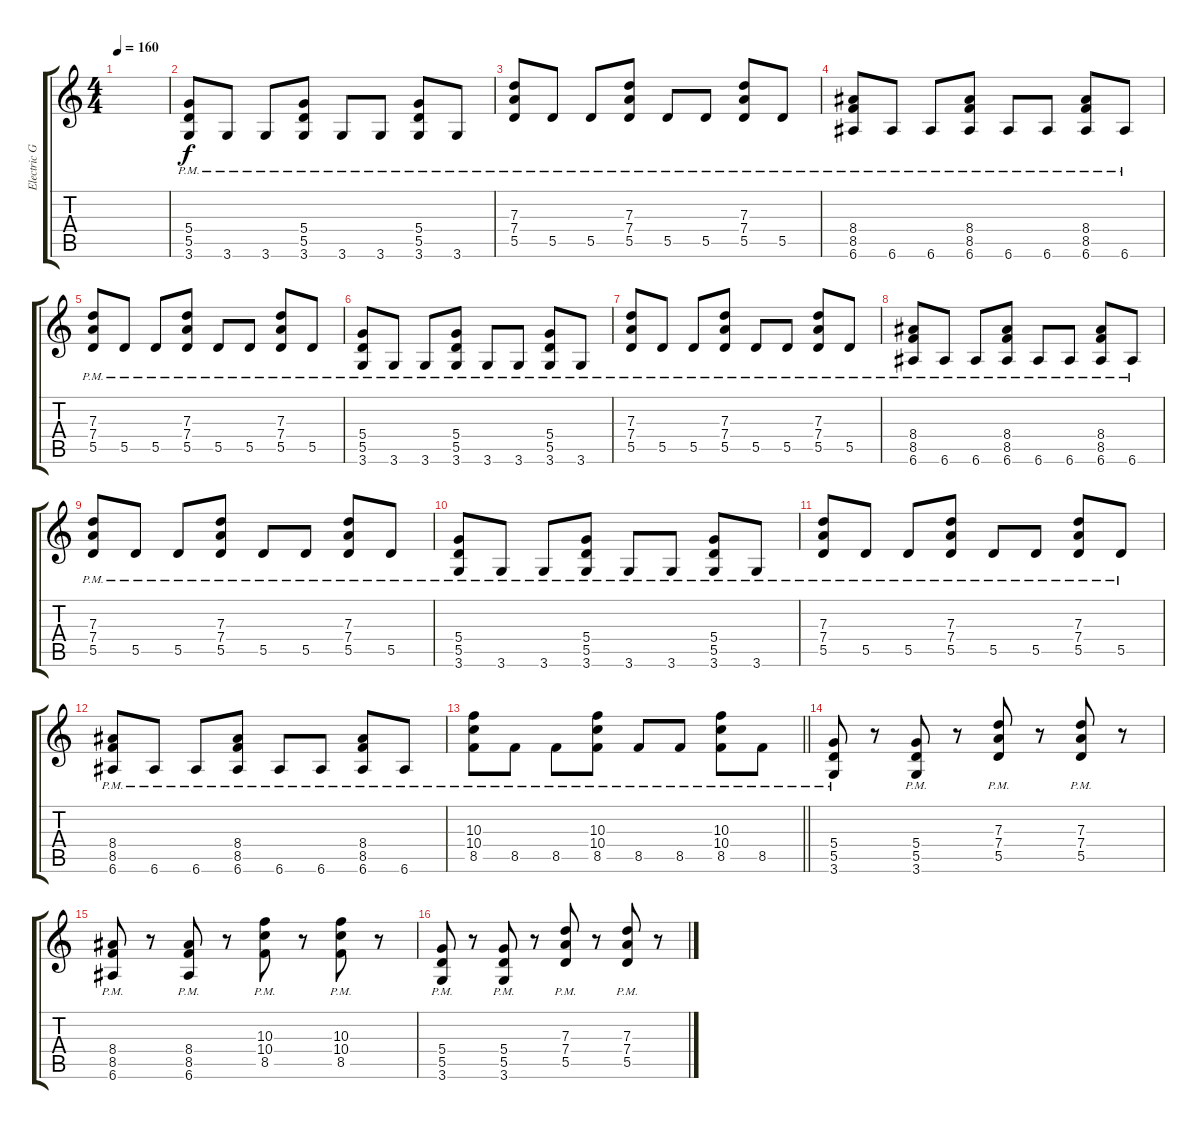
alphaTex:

\track ("Electric Guitar" "Electric G") {instrument distortionguitar}
\staff {score tabs}
\tuning (E4 B3 G3 D3 A2 E2) {hide}
\ts (4 4)
\tempo 160
\clef g2
\ks c
|
(5.4{pm} 5.5{pm} 3.6{pm}).8 3.6{pm}.8 3.6{pm}.8 (5.4{pm} 5.5{pm} 3.6{pm}).8 3.6{pm}.8 3.6{pm}.8 (5.4{pm} 5.5{pm} 3.6{pm}).8 3.6{pm}.8 |
(7.3{pm} 7.4{pm} 5.5{pm}).8 5.5{pm}.8 5.5{pm}.8 (7.3{pm} 7.4{pm} 5.5{pm}).8 5.5{pm}.8 5.5{pm}.8 (7.3{pm} 7.4{pm} 5.5{pm}).8 5.5{pm}.8 |
(8.4{pm} 8.5{pm} 6.6{pm}).8 6.6{pm}.8 6.6{pm}.8 (8.4{pm} 8.5{pm} 6.6{pm}).8 6.6{pm}.8 6.6{pm}.8 (8.4{pm} 8.5{pm} 6.6{pm}).8 6.6{pm}.8 |
(7.3{pm} 7.4{pm} 5.5{pm}).8 5.5{pm}.8 5.5{pm}.8 (7.3{pm} 7.4{pm} 5.5{pm}).8 5.5{pm}.8 5.5{pm}.8 (7.3{pm} 7.4{pm} 5.5{pm}).8 5.5{pm}.8 |
(5.4{pm} 5.5{pm} 3.6{pm}).8 3.6{pm}.8 3.6{pm}.8 (5.4{pm} 5.5{pm} 3.6{pm}).8 3.6{pm}.8 3.6{pm}.8 (5.4{pm} 5.5{pm} 3.6{pm}).8 3.6{pm}.8 |
(7.3{pm} 7.4{pm} 5.5{pm}).8 5.5{pm}.8 5.5{pm}.8 (7.3{pm} 7.4{pm} 5.5{pm}).8 5.5{pm}.8 5.5{pm}.8 (7.3{pm} 7.4{pm} 5.5{pm}).8 5.5{pm}.8 |
(8.4{pm} 8.5{pm} 6.6{pm}).8 6.6{pm}.8 6.6{pm}.8 (8.4{pm} 8.5{pm} 6.6{pm}).8 6.6{pm}.8 6.6{pm}.8 (8.4{pm} 8.5{pm} 6.6{pm}).8 6.6{pm}.8 |
(7.3{pm} 7.4{pm} 5.5{pm}).8 5.5{pm}.8 5.5{pm}.8 (7.3{pm} 7.4{pm} 5.5{pm}).8 5.5{pm}.8 5.5{pm}.8 (7.3{pm} 7.4{pm} 5.5{pm}).8 5.5{pm}.8 |
(5.4{pm} 5.5{pm} 3.6{pm}).8 3.6{pm}.8 3.6{pm}.8 (5.4{pm} 5.5{pm} 3.6{pm}).8 3.6{pm}.8 3.6{pm}.8 (5.4{pm} 5.5{pm} 3.6{pm}).8 3.6{pm}.8 |
(7.3{pm} 7.4{pm} 5.5{pm}).8 5.5{pm}.8 5.5{pm}.8 (7.3{pm} 7.4{pm} 5.5{pm}).8 5.5{pm}.8 5.5{pm}.8 (7.3{pm} 7.4{pm} 5.5{pm}).8 5.5{pm}.8 |
(8.4{pm} 8.5{pm} 6.6{pm}).8 6.6{pm}.8 6.6{pm}.8 (8.4{pm} 8.5{pm} 6.6{pm}).8 6.6{pm}.8 6.6{pm}.8 (8.4{pm} 8.5{pm} 6.6{pm}).8 6.6{pm}.8 |
\barLineRight lightlight
(10.3{pm} 10.4{pm} 8.5{pm}).8 8.5{pm}.8 8.5{pm}.8 (10.3{pm} 10.4{pm} 8.5{pm}).8 8.5{pm}.8 8.5{pm}.8 (10.3{pm} 10.4{pm} 8.5{pm}).8 8.5{pm}.8 |
(5.4{pm} 5.5{pm} 3.6{pm}).8 r.8 (5.4{pm} 5.5{pm} 3.6{pm}).8 r.8 (7.3{pm} 7.4{pm} 5.5{pm}).8 r.8 (7.3{pm} 7.4{pm} 5.5{pm}).8 r.8 |
(8.4{pm} 8.5{pm} 6.6{pm}).8 r.8 (8.4{pm} 8.5{pm} 6.6{pm}).8 r.8 (10.3{pm} 10.4{pm} 8.5{pm}).8 r.8 (10.3{pm} 10.4{pm} 8.5{pm}).8 r.8 |
(5.4{pm} 5.5{pm} 3.6{pm}).8 r.8 (5.4{pm} 5.5{pm} 3.6{pm}).8 r.8 (7.3{pm} 7.4{pm} 5.5{pm}).8 r.8 (7.3{pm} 7.4{pm} 5.5{pm}).8 r.8
